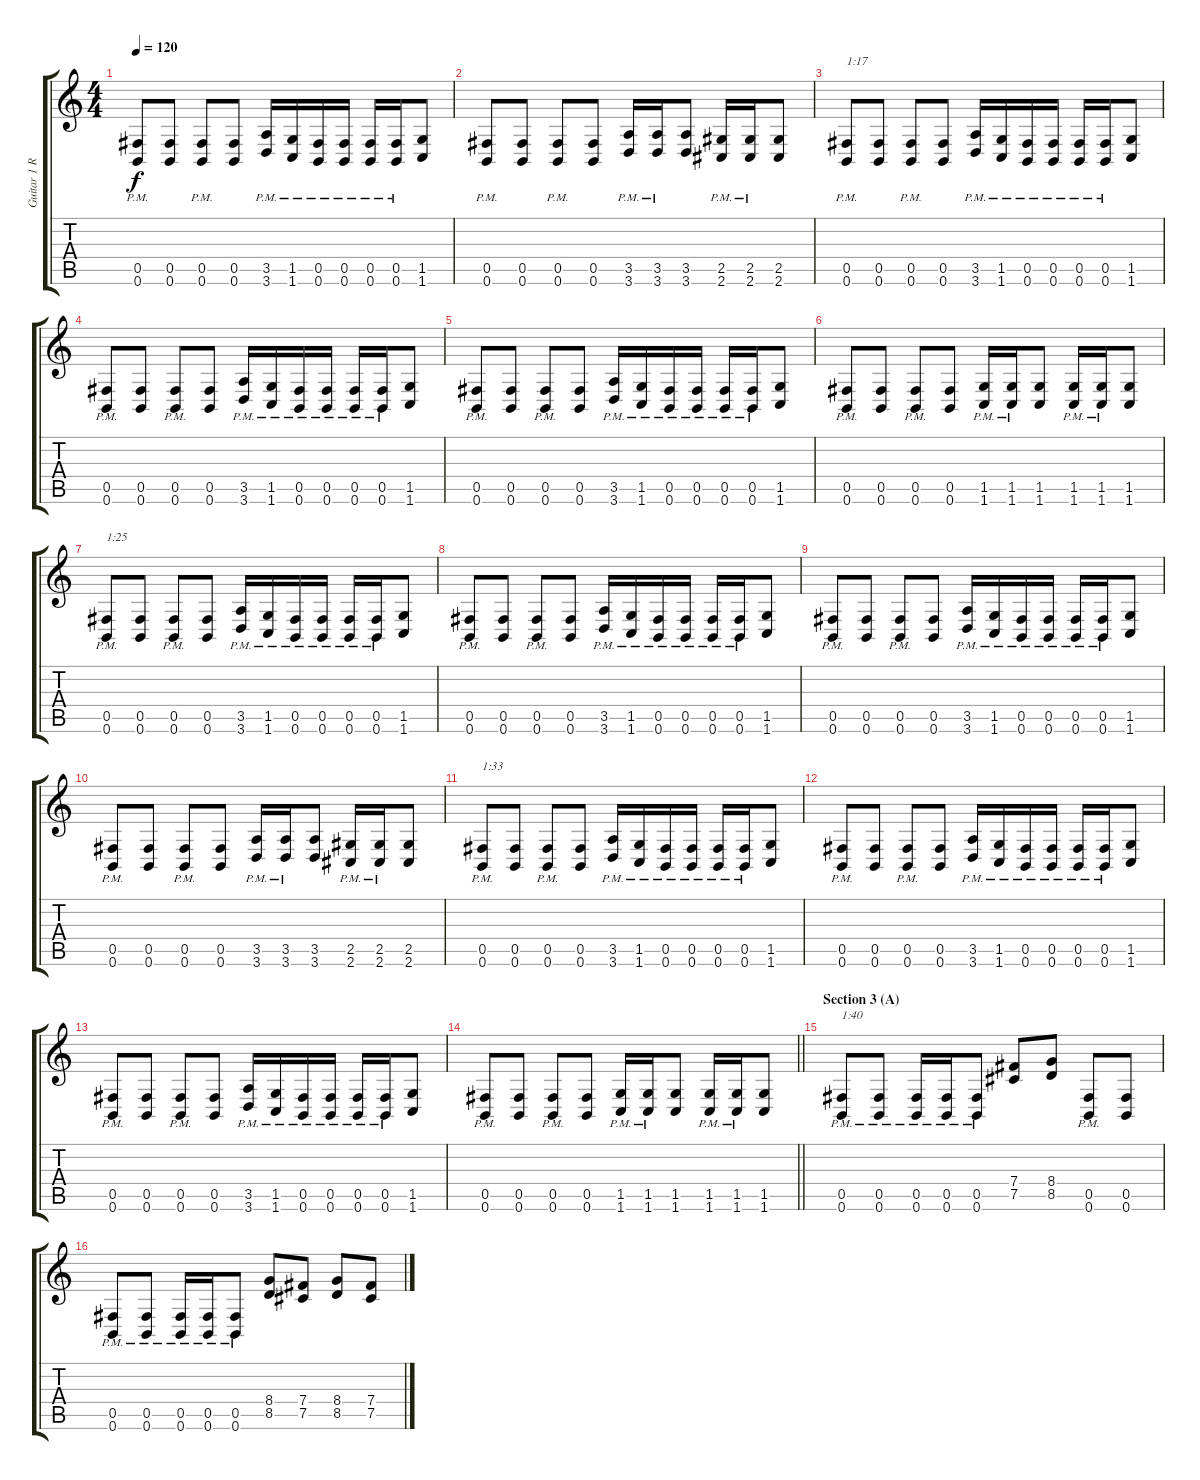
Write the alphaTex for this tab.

\track ("Guitar 1 Rhythm" "Guitar 1 R") {instrument overdrivenguitar}
\staff {score tabs}
\tuning (E4 B3 E3 B2 Gb2 B1) {hide}
\ts (4 4)
\tempo 120
\clef g2
\ks c
(0.5{pm} 0.6).8{dy f} (0.5 0.6).8 (0.5{pm} 0.6).8 (0.5 0.6).8 (3.5{pm} 3.6{pm}).16 (1.5{pm} 1.6{pm}).16 (0.5{pm} 0.6{pm}).16 (0.5{pm} 0.6{pm}).16 (0.5{pm} 0.6{pm}).16 (0.5{pm} 0.6{pm}).16 (1.5 1.6).8 |
(0.5{pm} 0.6).8 (0.5 0.6).8 (0.5{pm} 0.6).8 (0.5 0.6).8 (3.5 3.6{pm}).16 (3.5 3.6{pm}).16 (3.5 3.6).8 (2.5 2.6{pm}).16 (2.5 2.6{pm}).16 (2.5 2.6).8 |
(0.5{pm} 0.6).8{txt "1:17"} (0.5 0.6).8 (0.5{pm} 0.6).8 (0.5 0.6).8 (3.5{pm} 3.6{pm}).16 (1.5{pm} 1.6{pm}).16 (0.5{pm} 0.6{pm}).16 (0.5{pm} 0.6{pm}).16 (0.5{pm} 0.6{pm}).16 (0.5{pm} 0.6{pm}).16 (1.5 1.6).8 |
(0.5{pm} 0.6).8 (0.5 0.6).8 (0.5{pm} 0.6).8 (0.5 0.6).8 (3.5{pm} 3.6{pm}).16 (1.5{pm} 1.6{pm}).16 (0.5{pm} 0.6{pm}).16 (0.5{pm} 0.6{pm}).16 (0.5{pm} 0.6{pm}).16 (0.5{pm} 0.6{pm}).16 (1.5 1.6).8 |
(0.5{pm} 0.6).8 (0.5 0.6).8 (0.5{pm} 0.6).8 (0.5 0.6).8 (3.5{pm} 3.6{pm}).16 (1.5{pm} 1.6{pm}).16 (0.5{pm} 0.6{pm}).16 (0.5{pm} 0.6{pm}).16 (0.5{pm} 0.6{pm}).16 (0.5{pm} 0.6{pm}).16 (1.5 1.6).8 |
(0.5{pm} 0.6).8 (0.5 0.6).8 (0.5{pm} 0.6).8 (0.5 0.6).8 (1.5 1.6{pm}).16 (1.5 1.6{pm}).16 (1.5 1.6).8 (1.5 1.6{pm}).16 (1.5 1.6{pm}).16 (1.5 1.6).8 |
(0.5{pm} 0.6).8{txt "1:25"} (0.5 0.6).8 (0.5{pm} 0.6).8 (0.5 0.6).8 (3.5{pm} 3.6{pm}).16 (1.5{pm} 1.6{pm}).16 (0.5{pm} 0.6{pm}).16 (0.5{pm} 0.6{pm}).16 (0.5{pm} 0.6{pm}).16 (0.5{pm} 0.6{pm}).16 (1.5 1.6).8 |
(0.5{pm} 0.6).8 (0.5 0.6).8 (0.5{pm} 0.6).8 (0.5 0.6).8 (3.5{pm} 3.6{pm}).16 (1.5{pm} 1.6{pm}).16 (0.5{pm} 0.6{pm}).16 (0.5{pm} 0.6{pm}).16 (0.5{pm} 0.6{pm}).16 (0.5{pm} 0.6{pm}).16 (1.5 1.6).8 |
(0.5{pm} 0.6).8 (0.5 0.6).8 (0.5{pm} 0.6).8 (0.5 0.6).8 (3.5{pm} 3.6{pm}).16 (1.5{pm} 1.6{pm}).16 (0.5{pm} 0.6{pm}).16 (0.5{pm} 0.6{pm}).16 (0.5{pm} 0.6{pm}).16 (0.5{pm} 0.6{pm}).16 (1.5 1.6).8 |
(0.5{pm} 0.6).8 (0.5 0.6).8 (0.5{pm} 0.6).8 (0.5 0.6).8 (3.5 3.6{pm}).16 (3.5 3.6{pm}).16 (3.5 3.6).8 (2.5 2.6{pm}).16 (2.5 2.6{pm}).16 (2.5 2.6).8 |
(0.5{pm} 0.6).8{txt "1:33"} (0.5 0.6).8 (0.5{pm} 0.6).8 (0.5 0.6).8 (3.5{pm} 3.6{pm}).16 (1.5{pm} 1.6{pm}).16 (0.5{pm} 0.6{pm}).16 (0.5{pm} 0.6{pm}).16 (0.5{pm} 0.6{pm}).16 (0.5{pm} 0.6{pm}).16 (1.5 1.6).8 |
(0.5{pm} 0.6).8 (0.5 0.6).8 (0.5{pm} 0.6).8 (0.5 0.6).8 (3.5{pm} 3.6{pm}).16 (1.5{pm} 1.6{pm}).16 (0.5{pm} 0.6{pm}).16 (0.5{pm} 0.6{pm}).16 (0.5{pm} 0.6{pm}).16 (0.5{pm} 0.6{pm}).16 (1.5 1.6).8 |
(0.5{pm} 0.6).8 (0.5 0.6).8 (0.5{pm} 0.6).8 (0.5 0.6).8 (3.5{pm} 3.6{pm}).16 (1.5{pm} 1.6{pm}).16 (0.5{pm} 0.6{pm}).16 (0.5{pm} 0.6{pm}).16 (0.5{pm} 0.6{pm}).16 (0.5{pm} 0.6{pm}).16 (1.5 1.6).8 |
\barLineRight lightlight
(0.5{pm} 0.6).8 (0.5 0.6).8 (0.5{pm} 0.6).8 (0.5 0.6).8 (1.5 1.6{pm}).16 (1.5 1.6{pm}).16 (1.5 1.6).8 (1.5 1.6{pm}).16 (1.5 1.6{pm}).16 (1.5 1.6).8 |
\section ("" "Section 3 (A)")
(0.5{pm} 0.6).8{txt "1:40"} (0.5{pm} 0.6).8 (0.5{pm} 0.6).16 (0.5{pm} 0.6).16 (0.5{pm} 0.6).8 (7.4 7.5).8 (8.4 8.5).8 (0.5{pm} 0.6).8 (0.5 0.6).8 |
(0.5{pm} 0.6{pm}).8 (0.5{pm} 0.6{pm}).8 (0.5{pm} 0.6{pm}).16 (0.5{pm} 0.6{pm}).16 (0.5{pm} 0.6{pm}).8 (8.4 8.5).8 (7.4 7.5).8 (8.4 8.5).8 (7.4 7.5).8
